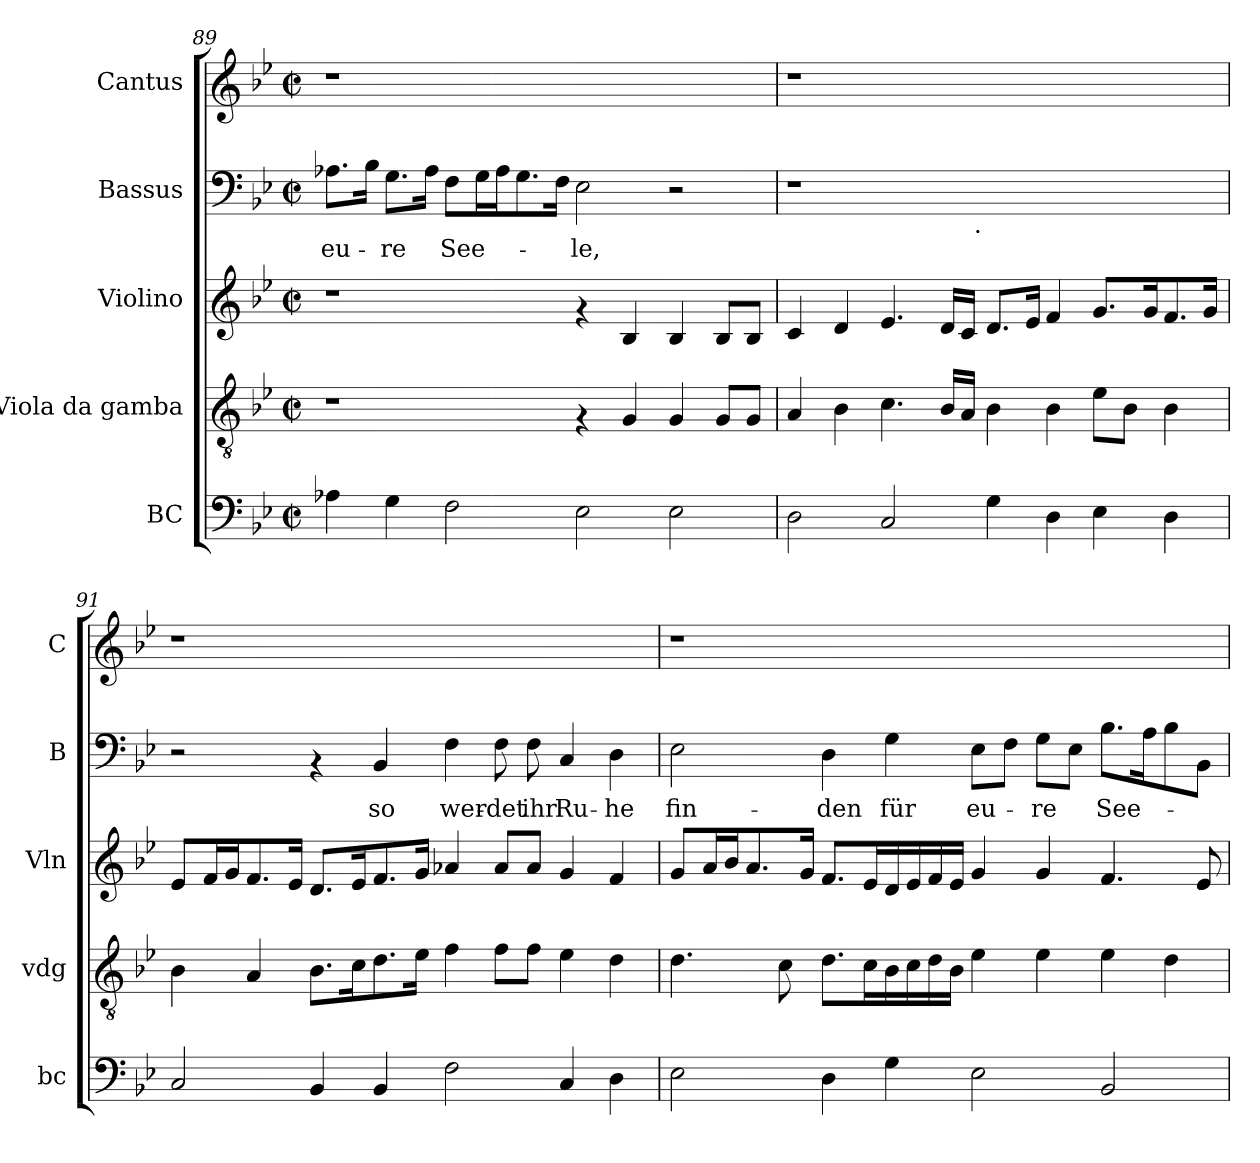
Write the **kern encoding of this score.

**kern	**kern	**kern	**kern	**text	**kern
*part5	*part4	*part3	*part2	*part2	*part1
*staff5	*staff4	*staff3	*staff2	*staff2	*staff1
*I"BC	*I"Viola da gamba	*I"Violino	*I"Bassus	*	*I"Cantus
*I'bc	*I'vdg	*I'Vln	*I'B	*	*I'C
!!LO:LB:g=z
*clefF4	*clefGv2	*clefG2	*clefF4	*	*clefG2
*k[b-e-]	*k[b-e-]	*k[b-e-]	*k[b-e-]	*	*k[b-e-]
*B-:	*B-:	*B-:	*B-:	*	*B-:
*M2/2	*M2/2	*M2/2	*M2/2	*	*M2/2
*met(c|)	*met(c|)	*met(c|)	*met(c|)	*	*met(c|)
=89	=89	=89	=89	=89	=89
!	!	!	!	!LO:LY:b	!
4A-X\	1r	1r	8.A-X\L	eu-	1r
.	.	.	16B-\Jk	.	.
!	!	!	!	!LO:LY:b	!
4G\	.	.	8.G\L	-re	.
.	.	.	16A-\Jk	.	.
!	!	!	!	!LO:LY:b	!
2F\	.	.	8F\L	See-	.
.	.	.	16G\L	.	.
.	.	.	16A-\J	.	.
.	.	.	8.G\	.	.
.	.	.	16F\Jk	.	.
!	!	!	!	!LO:LY:b	!
2E-\	4rF	4rf	2E-\	-le,	1ryy
.	4G/	4B-/	.	.	.
2E-\	4G/	4B-/	2r	.	.
.	8G/L	8B-/L	.	.	.
.	8G/J	8B-/J	.	.	.
=90	=90	=90	=90	=90	=90
*	*	*	*^	*	*
2D\	4A/	4c/	1r	2ryy	.	1r
.	4B-\	4d/	.	.	.	.
2C/	4.c\	4.e-/	.	4...ryy	.	.
.	16B-/LL	16d/LL	.	.	.	.
.	16A/JJ	16c/JJ	.	.	.	.
!	!	!	!	!LO:TX:b:t=.	!	!
.	.	.	.	1ryy	.	.
4G\	4B-\	8.d/L	1ryy	.	.	1ryy
.	.	16e-/Jk	.	.	.	.
4D\	4B-\	4f/	.	.	.	.
4E-\	8e-\L	8.g/L	.	.	.	.
.	8B-\J	.	.	.	.	.
.	.	16g/k	.	.	.	.
4D\	4B-\	8.f/	.	.	.	.
.	.	16g/Jk	.	.	.	.
.	.	.	.	32ryy	.	.
*	*	*	*v	*v	*	*
=91	=91	=91	=91	=91	=91
2C/	4B-\	8e-/L	2r	.	1r
.	.	16f/L	.	.	.
.	.	16g/J	.	.	.
.	4A/	8.f/	.	.	.
.	.	16e-/Jk	.	.	.
4BB-/	8.B-\L	8.d/L	4rAA	.	.
.	16c\k	16e-/k	.	.	.
!	!	!	!	!LO:LY:b	!
4BB-/	8.d\	8.f/	4BB-/	so	.
.	16e-\Jk	16g/Jk	.	.	.
!	!	!	!	!LO:LY:b	!
2F\	4f\	4a-X/	4F\	wer-	1ryy
!	!	!	!	!LO:LY:b	!
.	8f\L	8a-/L	8F\	-det	.
!	!	!	!	!LO:LY:b	!
.	8f\J	8a-/J	8F\	ihr	.
!	!	!	!	!LO:LY:b	!
4C/	4e-\	4g/	4C/	Ru-	.
!	!	!	!	!LO:LY:b	!
4D\	4d\	4f/	4D\	-he	.
=92	=92	=92	=92	=92	=92
!	!	!	!	!LO:LY:b	!
2E-\	4.d\	8g/L	2E-\	fin-	1r
.	.	16a/L	.	.	.
.	.	16b-/J	.	.	.
.	.	8.a/	.	.	.
.	8c\	.	.	.	.
.	.	16g/Jk	.	.	.
!	!	!	!	!LO:LY:b	!
4D\	8.d\L	8.f/L	4D\	-den	.
.	16c\L	16e-/L	.	.	.
!	!	!	!	!LO:LY:b	!
4G\	16B-\	16d/	4G\	für	.
.	16c\	16e-/	.	.	.
.	16d\	16f/	.	.	.
.	16B-\JJ	16e-/JJ	.	.	.
!	!	!	!	!LO:LY:b	!
2E-\	4e-\	4g/	8E-\L	eu-	1ryy
.	.	.	8F\J	.	.
!	!	!	!	!LO:LY:b	!
.	4e-\	4g/	8G\L	-re	.
.	.	.	8E-\J	.	.
!	!	!	!	!LO:LY:b	!
2BB-/	4e-\	4.f/	8.B-\L	See-	.
.	.	.	16A\k	.	.
.	4d\	.	8B-\	.	.
.	.	8e-/	8BB-\J	.	.
=	=	=	=	=	=
*-	*-	*-	*-	*-	*-
